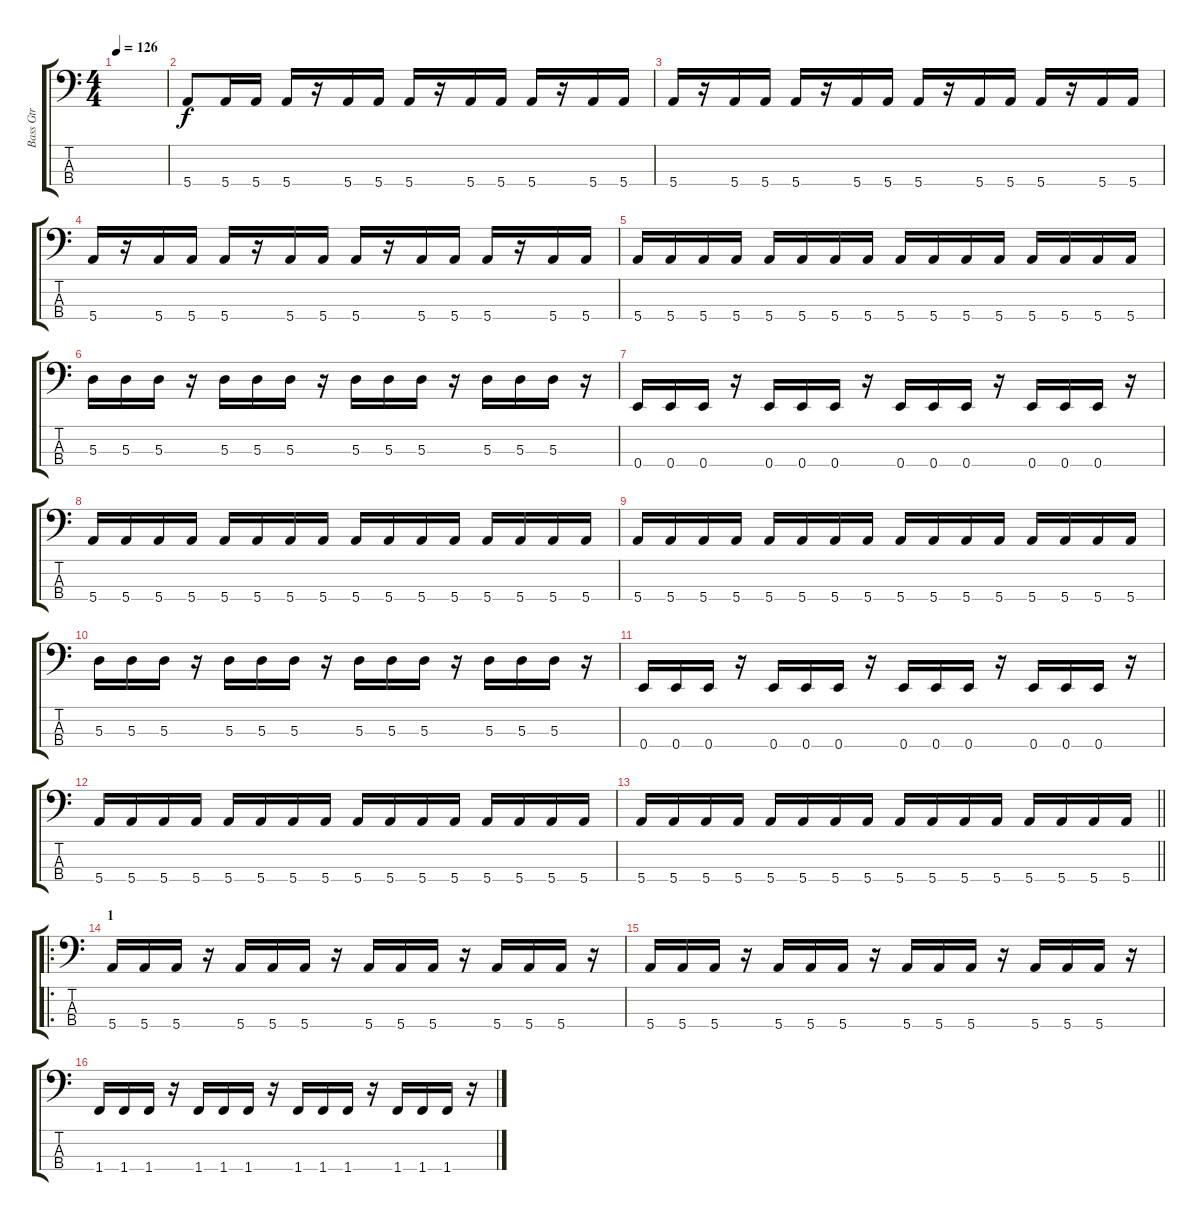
\track ("Bass Gtr" "Bass Gtr") {instrument electricbassfinger}
\staff {score tabs}
\tuning (G2 D2 A1 E1) {hide}
\ts (4 4)
\tempo 126
\clef f4
\ks c
|
5.4.8 5.4.16 5.4.16 5.4.16 r.16 5.4.16 5.4.16 5.4.16 r.16 5.4.16 5.4.16 5.4.16 r.16 5.4.16 5.4.16 |
5.4.16 r.16 5.4.16 5.4.16 5.4.16 r.16 5.4.16 5.4.16 5.4.16 r.16 5.4.16 5.4.16 5.4.16 r.16 5.4.16 5.4.16 |
5.4.16 r.16 5.4.16 5.4.16 5.4.16 r.16 5.4.16 5.4.16 5.4.16 r.16 5.4.16 5.4.16 5.4.16 r.16 5.4.16 5.4.16 |
5.4.16 5.4.16 5.4.16 5.4.16 5.4.16 5.4.16 5.4.16 5.4.16 5.4.16 5.4.16 5.4.16 5.4.16 5.4.16 5.4.16 5.4.16 5.4.16 |
5.3.16 5.3.16 5.3.16 r.16 5.3.16 5.3.16 5.3.16 r.16 5.3.16 5.3.16 5.3.16 r.16 5.3.16 5.3.16 5.3.16 r.16 |
0.4.16 0.4.16 0.4.16 r.16 0.4.16 0.4.16 0.4.16 r.16 0.4.16 0.4.16 0.4.16 r.16 0.4.16 0.4.16 0.4.16 r.16 |
5.4.16 5.4.16 5.4.16 5.4.16 5.4.16 5.4.16 5.4.16 5.4.16 5.4.16 5.4.16 5.4.16 5.4.16 5.4.16 5.4.16 5.4.16 5.4.16 |
5.4.16 5.4.16 5.4.16 5.4.16 5.4.16 5.4.16 5.4.16 5.4.16 5.4.16 5.4.16 5.4.16 5.4.16 5.4.16 5.4.16 5.4.16 5.4.16 |
5.3.16 5.3.16 5.3.16 r.16 5.3.16 5.3.16 5.3.16 r.16 5.3.16 5.3.16 5.3.16 r.16 5.3.16 5.3.16 5.3.16 r.16 |
0.4.16 0.4.16 0.4.16 r.16 0.4.16 0.4.16 0.4.16 r.16 0.4.16 0.4.16 0.4.16 r.16 0.4.16 0.4.16 0.4.16 r.16 |
5.4.16 5.4.16 5.4.16 5.4.16 5.4.16 5.4.16 5.4.16 5.4.16 5.4.16 5.4.16 5.4.16 5.4.16 5.4.16 5.4.16 5.4.16 5.4.16 |
\barLineRight lightlight
5.4.16 5.4.16 5.4.16 5.4.16 5.4.16 5.4.16 5.4.16 5.4.16 5.4.16 5.4.16 5.4.16 5.4.16 5.4.16 5.4.16 5.4.16 5.4.16 |
\ro
\section ("" "1")
5.4.16 5.4.16 5.4.16 r.16 5.4.16 5.4.16 5.4.16 r.16 5.4.16 5.4.16 5.4.16 r.16 5.4.16 5.4.16 5.4.16 r.16 |
5.4.16 5.4.16 5.4.16 r.16 5.4.16 5.4.16 5.4.16 r.16 5.4.16 5.4.16 5.4.16 r.16 5.4.16 5.4.16 5.4.16 r.16 |
1.4.16 1.4.16 1.4.16 r.16 1.4.16 1.4.16 1.4.16 r.16 1.4.16 1.4.16 1.4.16 r.16 1.4.16 1.4.16 1.4.16 r.16
